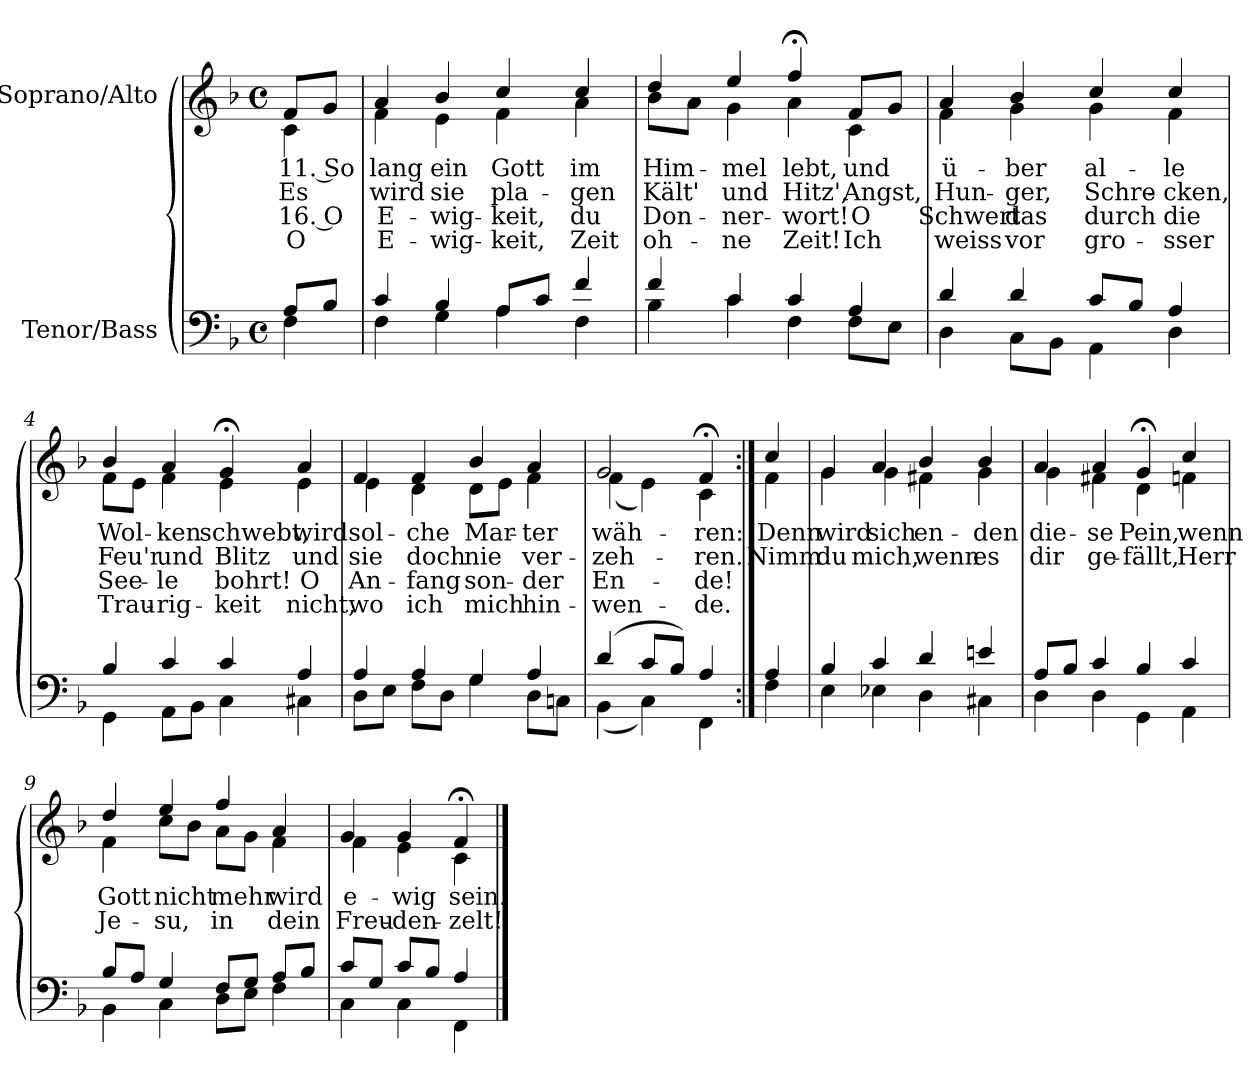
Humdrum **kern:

**kern	**kern	**text	**text	**text	**text
*part2	*part1	*part1	*part1	*part1	*part1
*staff2	*staff1	*staff1	*staff1	*staff1	*staff1
*I"Tenor/Bass	*I"Soprano/Alto	*	*	*	*
*clefF4	*clefG2	*	*	*	*
*k[b-]	*k[b-]	*	*	*	*
*M4/4	*M4/4	*	*	*	*
*met(c)	*met(c)	*	*	*	*
=	=	=	=	=	=
*^	*	*	*	*	*
!	!	!	!LO:LY:b	!LO:LY:b	!LO:LY:b	!LO:LY:b
*	*	*^	*	*	*	*
8A/L	4F\	8f/L	4c\	11. So	Es	16. O	O
8B-/J	.	8g/J	.	.	.	.	.
=1	=1	=1	=1	=1	=1	=1	=1
!	!	!	!	!LO:LY:b	!LO:LY:b	!LO:LY:b	!LO:LY:b
4c/	4F\	4a/	4f\	lang	wird	E-	E-
!	!	!	!	!LO:LY:b	!LO:LY:b	!LO:LY:b	!LO:LY:b
4B-/	4G\	4b-/	4e\	ein	sie	-wig-	-wig-
!	!	!	!	!LO:LY:b	!LO:LY:b	!LO:LY:b	!LO:LY:b
8A/L	4A\	4cc/	4f\	Gott	pla-	-keit,	-keit,
8c/J	.	.	.	.	.	.	.
!	!	!	!	!LO:LY:b	!LO:LY:b	!LO:LY:b	!LO:LY:b
4f/	4F\	4cc/	4a\	im	-gen	du	Zeit
=2	=2	=2	=2	=2	=2	=2	=2
!	!	!	!	!LO:LY:b	!LO:LY:b	!LO:LY:b	!LO:LY:b
4f/	4B-\	4dd/	8b-\L	Him-	Kält'	Don-	oh-
.	.	.	8a\J	.	.	.	.
!	!	!	!	!LO:LY:b	!LO:LY:b	!LO:LY:b	!LO:LY:b
4c/	4c\	4ee/	4g\	-mel	und	-ner-	-ne
!	!	!	!	!LO:LY:b	!LO:LY:b	!LO:LY:b	!LO:LY:b
4c/	4F\	4ff;</	4a\	lebt,	Hitz',	-wort!	Zeit!
!	!	!	!	!LO:LY:b	!LO:LY:b	!LO:LY:b	!LO:LY:b
4A/	8F\L	8f/L	4c\	und	Angst,	O	Ich
.	8E\J	8g/J	.	.	.	.	.
=3	=3	=3	=3	=3	=3	=3	=3
!	!	!	!	!LO:LY:b	!LO:LY:b	!LO:LY:b	!LO:LY:b
4d/	4D\	4a/	4f\	ü-	Hun-	Schwert	weiss
!	!	!	!	!LO:LY:b	!LO:LY:b	!LO:LY:b	!LO:LY:b
4d/	8C\L	4b-/	4g\	-ber	-ger,	das	vor
.	8BB-\J	.	.	.	.	.	.
!	!	!	!	!LO:LY:b	!LO:LY:b	!LO:LY:b	!LO:LY:b
8c/L	4AA\	4cc/	4g\	al-	Schre-	durch	gro-
8B-/J	.	.	.	.	.	.	.
!	!	!	!	!LO:LY:b	!LO:LY:b	!LO:LY:b	!LO:LY:b
4A/	4D\	4cc/	4f\	-le	-cken,	die	-sser
!!LO:LB:g=z	!!
=4	=4	=4	=4	=4	=4	=4	=4
!	!	!	!	!LO:LY:b	!LO:LY:b	!LO:LY:b	!LO:LY:b
4B-/	4GG\	4b-/	8f\L	Wol-	Feu'r	See-	Trau-
.	.	.	8e\J	.	.	.	.
!	!	!	!	!LO:LY:b	!LO:LY:b	!LO:LY:b	!LO:LY:b
4c/	8AA\L	4a/	4f\	-ken	und	-le	-rig-
.	8BB-\J	.	.	.	.	.	.
!	!	!	!	!LO:LY:b	!LO:LY:b	!LO:LY:b	!LO:LY:b
4c/	4C\	4g;</	4e\	schwebt,	Blitz	bohrt!	-keit
!	!	!	!	!LO:LY:b	!LO:LY:b	!LO:LY:b	!LO:LY:b
4A/	4C#X\	4a/	4e\	wird	und	O	nicht,
=5	=5	=5	=5	=5	=5	=5	=5
!	!	!	!	!LO:LY:b	!LO:LY:b	!LO:LY:b	!LO:LY:b
4A/	8D\L	4f/	4e\	sol-	sie	An-	wo
.	8E\J	.	.	.	.	.	.
!	!	!	!	!LO:LY:b	!LO:LY:b	!LO:LY:b	!LO:LY:b
4A/	8F\L	4f/	4d\	-che	doch	-fang	ich
.	8D\J	.	.	.	.	.	.
!	!	!	!	!LO:LY:b	!LO:LY:b	!LO:LY:b	!LO:LY:b
4G/	4G\	4b-/	8d\L	Mar-	nie	son-	mich
.	.	.	8e\J	.	.	.	.
!	!	!	!	!LO:LY:b	!LO:LY:b	!LO:LY:b	!LO:LY:b
4A/	8D\L	4a/	4f\	-ter	ver-	-der	hin-
.	8Cn\J	.	.	.	.	.	.
=6	=6	=6	=6	=6	=6	=6	=6
!	!	!	!	!LO:LY:b	!LO:LY:b	!LO:LY:b	!LO:LY:b
(4d/	(4BB-\	2g/	(4f\	wäh-	-zeh-	En-	-wen-
8c/L	4C\)	.	4e\)	.	.	.	.
8B-/J)	.	.	.	.	.	.	.
!	!	!	!	!LO:LY:b	!LO:LY:b	!LO:LY:b	!LO:LY:b
4A/	4FF\	4f;</	4c\	-ren:	-ren.	-de!	-de.
!!LO:LB:g=z	!!
=6X1:|!	=6X1:|!	=6X1:|!	=6X1:|!	=6X1:|!	=6X1:|!	=6X1:|!	=6X1:|!
!	!	!	!	!LO:LY:b	!LO:LY:b	!	!
4A/	4F\	4cc/	4f\	Denn	Nimm	.	.
=7	=7	=7	=7	=7	=7	=7	=7
!	!	!	!	!LO:LY:b	!LO:LY:b	!	!
4B-/	4E\	4g/	4g\	wird	du	.	.
!	!	!	!	!LO:LY:b	!LO:LY:b	!	!
4c/	4E-X\	4a/	4g\	sich	mich,	.	.
!	!	!	!	!LO:LY:b	!LO:LY:b	!	!
4d/	4D\	4b-/	4f#X\	en-	wenn	.	.
!	!	!	!	!LO:LY:b	!LO:LY:b	!	!
4en/	4C#X\	4b-/	4g\	-den	es	.	.
=8	=8	=8	=8	=8	=8	=8	=8
!	!	!	!	!LO:LY:b	!LO:LY:b	!	!
8A/L	4D\	4a/	4g\	die-	dir	.	.
8B-/J	.	.	.	.	.	.	.
!	!	!	!	!LO:LY:b	!LO:LY:b	!	!
4c/	4D\	4a/	4f#X\	-se	ge-	.	.
!	!	!	!	!LO:LY:b	!LO:LY:b	!	!
4B-/	4GG\	4g;</	4d\	Pein,	-fällt,	.	.
!	!	!	!	!LO:LY:b	!LO:LY:b	!	!
4c/	4AA\	4cc/	4fn\	wenn	Herr	.	.
=9	=9	=9	=9	=9	=9	=9	=9
!	!	!	!	!LO:LY:b	!LO:LY:b	!	!
8B-/L	4BB-\	4dd/	4f\	Gott	Je-	.	.
8A/J	.	.	.	.	.	.	.
!	!	!	!	!LO:LY:b	!LO:LY:b	!	!
4G/	4C\	4ee/	8cc\L	nicht	-su,	.	.
.	.	.	8b-\J	.	.	.	.
!	!	!	!	!LO:LY:b	!LO:LY:b	!	!
8F/L	8D\L	4ff/	8a\L	mehr	in	.	.
8G/J	8E\J	.	8g\J	.	.	.	.
!	!	!	!	!LO:LY:b	!LO:LY:b	!	!
8A/L	4F\	4a/	4f\	wird	dein	.	.
8B-/J	.	.	.	.	.	.	.
=10	=10	=10	=10	=10	=10	=10	=10
!	!	!	!	!LO:LY:b	!LO:LY:b	!	!
8c/L	4C\	4g/	4f\	e-	Freu-	.	.
8G/J	.	.	.	.	.	.	.
!	!	!	!	!LO:LY:b	!LO:LY:b	!	!
8c/L	4C\	4g/	4e\	-wig	-den-	.	.
8B-/J	.	.	.	.	.	.	.
!	!	!	!	!LO:LY:b	!LO:LY:b	!	!
4A/	4FF\	4f;</	4c\	sein.	-zelt!	.	.
*v	*v	*	*	*	*	*	*
*	*v	*v	*	*	*	*
==	==	==	==	==	==
*-	*-	*-	*-	*-	*-
